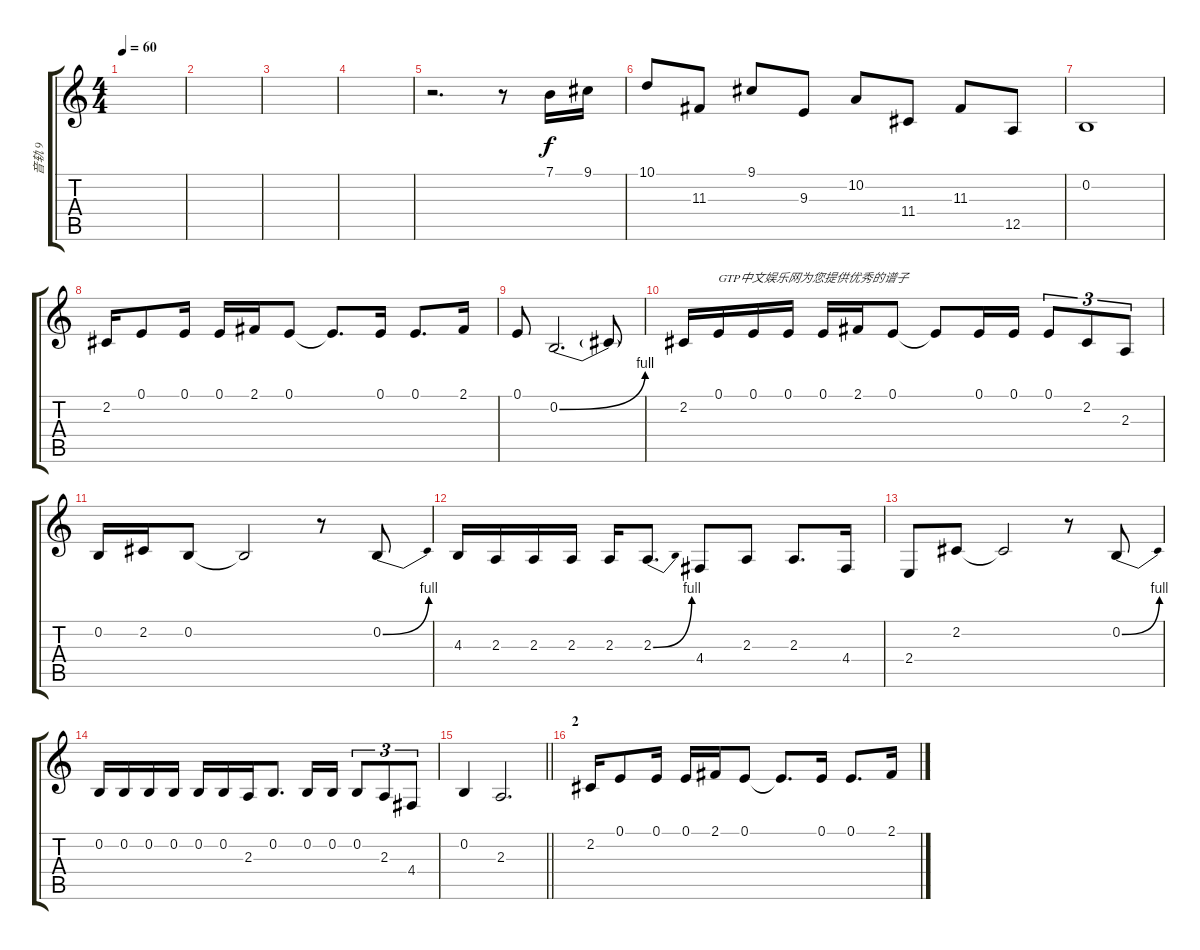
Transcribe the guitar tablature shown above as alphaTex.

\track ("音轨 9" "音轨 9") {instrument electricpiano2}
\staff {score tabs}
\tuning (E4 B3 G3 D3 A2 E2) {hide}
\ts (4 4)
\tempo 60
\clef g2
\ks c
|
|
|
|
r.2{d} r.8 7.1.16{volume 7 instrument choiraahs} 9.1.16 |
10.1.8 11.3.8 9.1.8 9.3.8 10.2.8 11.4.8 11.3.8 12.5.8 |
0.2.1 |
2.2.16{volume 9 instrument pad1newage} 0.1.8 0.1.16 0.1.16 2.1.16 0.1.8 0.1{t}.8{d} 0.1.16 0.1.8{d} 2.1.16 |
0.1.8 0.2{be (bend 0 0 60 4)}.2{d} 0.2{t}.8 |
2.2.16 0.1.16{txt "GTP中文娱乐网为您提供优秀的谱子"} 0.1.16 0.1.16 0.1.16 2.1.16 0.1.8 0.1{t}.8 0.1.16 0.1.16 0.1.8{tu (3 2)} 2.2.8{tu (3 2)} 2.3.8{tu (3 2)} |
0.2.16 2.2.16 0.2.8 0.2{t}.2 r.8 0.2{be (bend 0 0 60 4)}.8 |
4.3.16 2.3.16 2.3.16 2.3.16 2.3.16 2.3{be (bend 0 0 60 4)}.8{d} 4.4.8 2.3.8 2.3.8{d} 4.4.16 |
2.4.8 2.2.8 2.2{t}.2 r.8 0.2{be (bend 0 0 60 4)}.8 |
0.2.16 0.2.16 0.2.16 0.2.16 0.2.16 0.2.16 2.3.16 0.2.8{d} 0.2.16 0.2.16 0.2.8{tu (3 2)} 2.3.8{tu (3 2)} 4.4.8{tu (3 2)} |
\barLineRight lightlight
0.2.4 2.3.2{d} |
\section ("" "2")
2.2.16 0.1.8 0.1.16 0.1.16 2.1.16 0.1.8 0.1{t}.8{d} 0.1.16 0.1.8{d} 2.1.16
